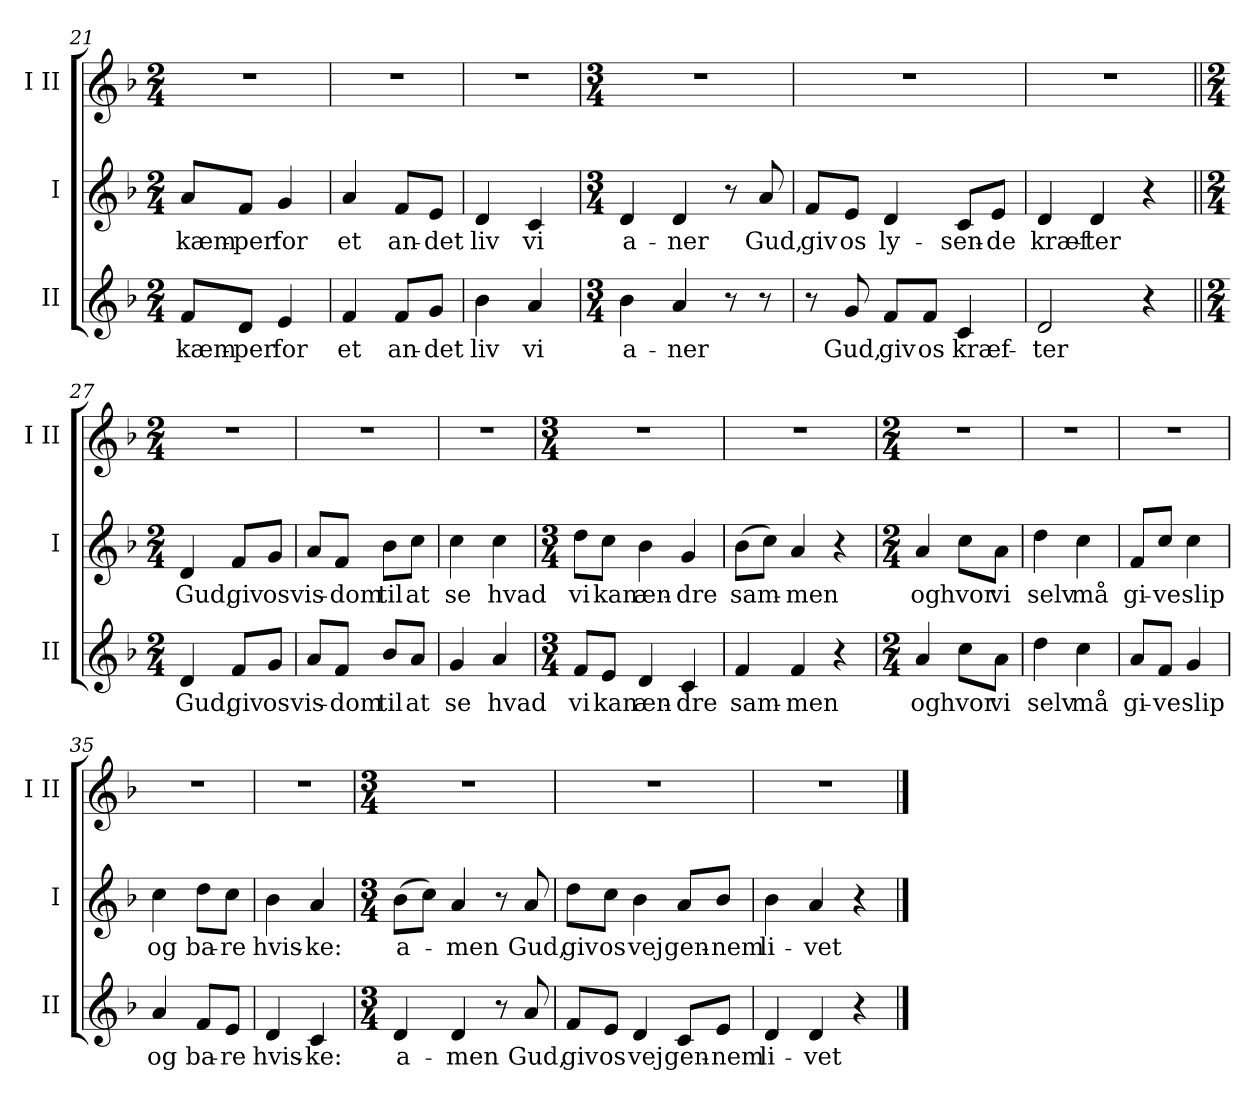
**kern	**text	**kern	**text	**kern
*part3	*part3	*part2	*part2	*part1
*staff3	*staff3	*staff2	*staff2	*staff1
*I"II	*	*I"I	*	*I"I II
*I'II	*	*I'I	*	*I'I II
!!LO:LB:g=z
*clefG2	*	*clefG2	*	*clefG2
*k[b-]	*	*k[b-]	*	*k[b-]
*M2/4	*	*M2/4	*	*M2/4
=21	=21	=21	=21	=21
!	!LO:LY:b	!	!LO:LY:b	!
8f/L	kæm-	8a/L	kæm-	2r
!	!LO:LY:b	!	!LO:LY:b	!
8d/J	-per	8f/J	-per	.
!	!LO:LY:b	!	!LO:LY:b	!
4e/	for	4g/	for	.
=22	=22	=22	=22	=22
!	!LO:LY:b	!	!LO:LY:b	!
4f/	et	4a/	et	2r
!	!LO:LY:b	!	!LO:LY:b	!
8f/L	an-	8f/L	an-	.
!	!LO:LY:b	!	!LO:LY:b	!
8g/J	-det	8e/J	-det	.
=23	=23	=23	=23	=23
!	!LO:LY:b	!	!LO:LY:b	!
4b-\	liv	4d/	liv	2r
!	!LO:LY:b	!	!LO:LY:b	!
4a/	vi	4c/	vi	.
=24	=24	=24	=24	=24
*M3/4	*	*M3/4	*	*M3/4
!	!LO:LY:b	!	!LO:LY:b	!
4b-\	a-	4d/	a-	2.r
!	!LO:LY:b	!	!LO:LY:b	!
4a/	-ner	4d/	-ner	.
8r	.	8r	.	.
!	!	!	!LO:LY:b	!
8r	.	8a/	Gud,	.
=25	=25	=25	=25	=25
!	!	!	!LO:LY:b	!
8r	.	8f/L	giv	2.r
!	!LO:LY:b	!	!LO:LY:b	!
8g/	Gud,	8e/J	os	.
!	!LO:LY:b	!	!LO:LY:b	!
8f/L	giv	4d/	ly-	.
!	!LO:LY:b	!	!	!
8f/J	os	.	.	.
!	!LO:LY:b	!	!LO:LY:b	!
4c/	kræf-	8c/L	-sen-	.
!	!	!	!LO:LY:b	!
.	.	8e/J	-de	.
=26	=26	=26	=26	=26
!	!LO:LY:b	!	!LO:LY:b	!
2d/	-ter	4d/	kræf-	2.r
!	!	!	!LO:LY:b	!
.	.	4d/	-ter	.
4r	.	4r	.	.
!!LO:LB:g=z
=27||	=27||	=27||	=27||	=27||
*M2/4	*	*M2/4	*	*M2/4
!	!LO:LY:b	!	!LO:LY:b	!
4d/	Gud,	4d/	Gud,	2r
!	!LO:LY:b	!	!LO:LY:b	!
8f/L	giv	8f/L	giv	.
!	!LO:LY:b	!	!LO:LY:b	!
8g/J	os	8g/J	os	.
=28	=28	=28	=28	=28
!	!LO:LY:b	!	!LO:LY:b	!
8a/L	vis-	8a/L	vis-	2r
!	!LO:LY:b	!	!LO:LY:b	!
8f/J	-dom	8f/J	-dom	.
!	!LO:LY:b	!	!LO:LY:b	!
8b-/L	til	8b-\L	til	.
!	!LO:LY:b	!	!LO:LY:b	!
8a/J	at	8cc\J	at	.
=29	=29	=29	=29	=29
!	!LO:LY:b	!	!LO:LY:b	!
4g/	se	4cc\	se	2r
!	!LO:LY:b	!	!LO:LY:b	!
4a/	hvad	4cc\	hvad	.
=30	=30	=30	=30	=30
*M3/4	*	*M3/4	*	*M3/4
!	!LO:LY:b	!	!LO:LY:b	!
8f/L	vi	8dd\L	vi	2.r
!	!LO:LY:b	!	!LO:LY:b	!
8e/J	kan	8cc\J	kan	.
!	!LO:LY:b	!	!LO:LY:b	!
4d/	æn-	4b-\	æn-	.
!	!LO:LY:b	!	!LO:LY:b	!
4c/	-dre	4g/	-dre	.
=31	=31	=31	=31	=31
!	!LO:LY:b	!	!LO:LY:b	!
4f/	sam-	(8b-\L	sam-	2.r
.	.	8cc\J)	.	.
!	!LO:LY:b	!	!LO:LY:b	!
4f/	-men	4a/	-men	.
4r	.	4r	.	.
=32	=32	=32	=32	=32
*M2/4	*	*M2/4	*	*M2/4
!	!LO:LY:b	!	!LO:LY:b	!
4a/	og	4a/	og	2r
!	!LO:LY:b	!	!LO:LY:b	!
8cc\L	hvor	8cc\L	hvor	.
!	!LO:LY:b	!	!LO:LY:b	!
8a\J	vi	8a\J	vi	.
=33	=33	=33	=33	=33
!	!LO:LY:b	!	!LO:LY:b	!
4dd\	selv	4dd\	selv	2r
!	!LO:LY:b	!	!LO:LY:b	!
4cc\	må	4cc\	må	.
!!LO:LB:g=z
=34	=34	=34	=34	=34
!	!LO:LY:b	!	!LO:LY:b	!
8a/L	gi-	8f/L	gi-	2r
!	!LO:LY:b	!	!LO:LY:b	!
8f/J	-ve	8cc/J	-ve	.
!	!LO:LY:b	!	!LO:LY:b	!
4g/	slip	4cc\	slip	.
=35	=35	=35	=35	=35
!	!LO:LY:b	!	!LO:LY:b	!
4a/	og	4cc\	og	2r
!	!LO:LY:b	!	!LO:LY:b	!
8f/L	ba-	8dd\L	ba-	.
!	!LO:LY:b	!	!LO:LY:b	!
8e/J	-re	8cc\J	-re	.
=36	=36	=36	=36	=36
!	!LO:LY:b	!	!LO:LY:b	!
4d/	hvis-	4b-\	hvis-	2r
!	!LO:LY:b	!	!LO:LY:b	!
4c/	-ke:	4a/	-ke:	.
=37	=37	=37	=37	=37
*M3/4	*	*M3/4	*	*M3/4
!	!LO:LY:b	!	!LO:LY:b	!
4d/	a-	(8b-\L	a-	2.r
.	.	8cc\J)	.	.
!	!LO:LY:b	!	!LO:LY:b	!
4d/	-men	4a/	-men	.
8r	.	8r	.	.
!	!LO:LY:b	!	!LO:LY:b	!
8a/	Gud,	8a/	Gud,	.
=38	=38	=38	=38	=38
!	!LO:LY:b	!	!LO:LY:b	!
8f/L	giv	8dd\L	giv	2.r
!	!LO:LY:b	!	!LO:LY:b	!
8e/J	os	8cc\J	os	.
!	!LO:LY:b	!	!LO:LY:b	!
4d/	vej	4b-\	vej	.
!	!LO:LY:b	!	!LO:LY:b	!
8c/L	gen-	8a/L	gen-	.
!	!LO:LY:b	!	!LO:LY:b	!
8e/J	-nem	8b-/J	-nem	.
=39	=39	=39	=39	=39
!	!LO:LY:b	!	!LO:LY:b	!
4d/	li-	4b-\	li-	2.r
!	!LO:LY:b	!	!LO:LY:b	!
4d/	-vet	4a/	-vet	.
4r	.	4r	.	.
==	==	==	==	==
*-	*-	*-	*-	*-
